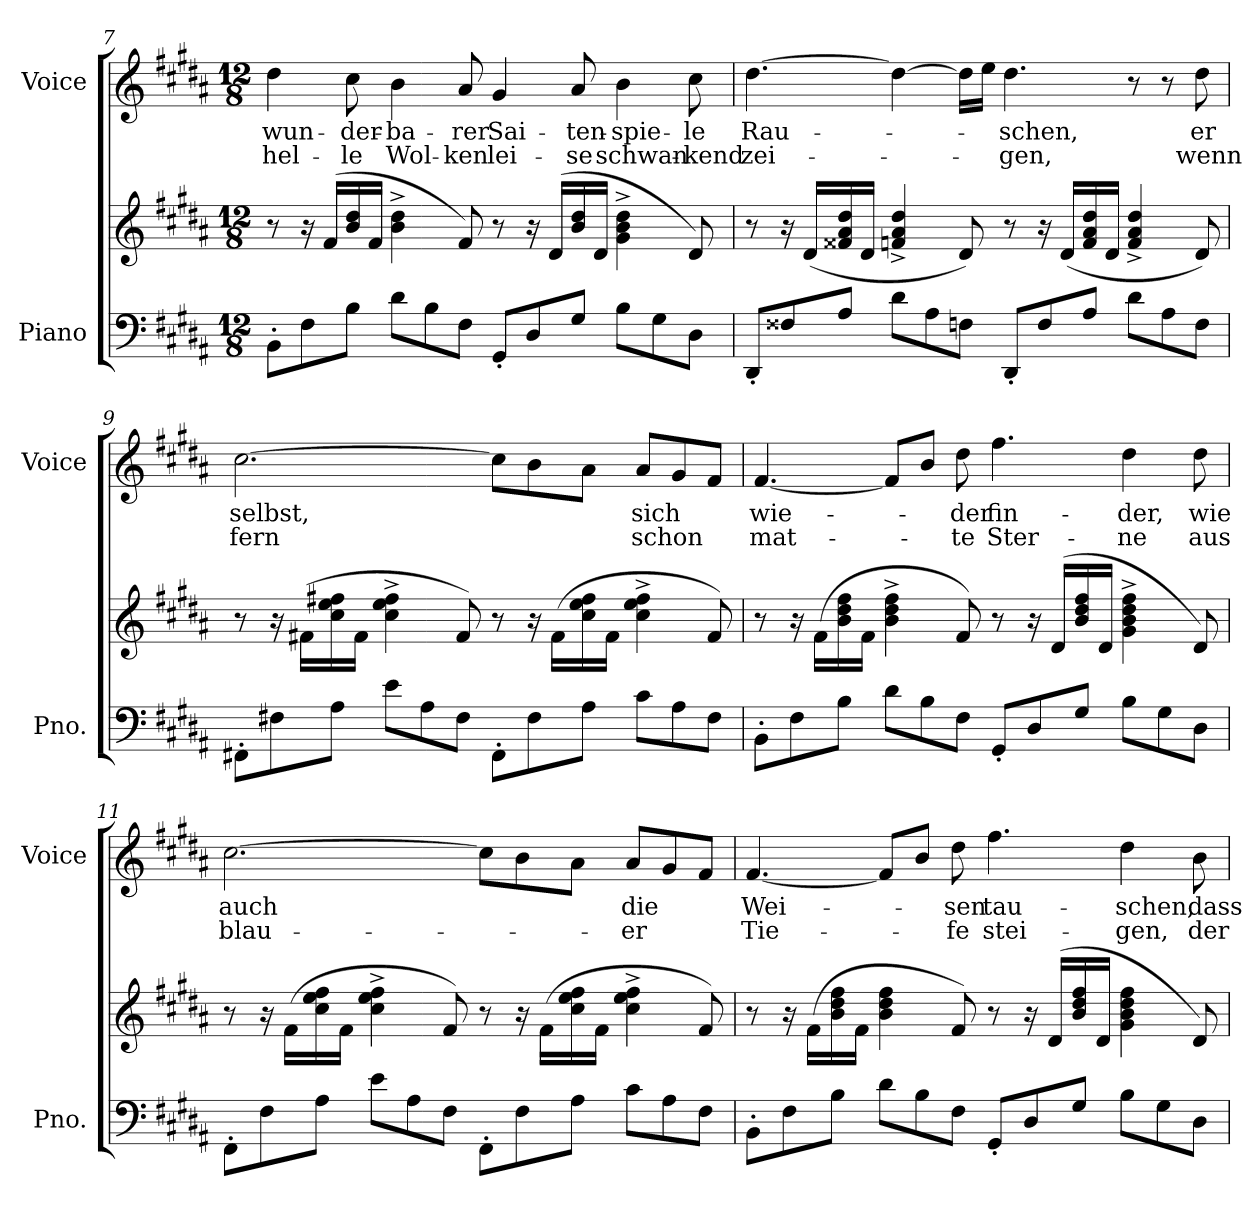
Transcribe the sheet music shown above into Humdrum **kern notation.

**kern	**kern	**kern	**text	**text
*part2	*part2	*part1	*part1	*part1
*staff3	*staff2	*staff1	*staff1	*staff1
*I"Piano	*	*I"Voice	*	*
*I'Pno.	*	*I'Voice	*	*
*clefF4	*clefG2	*clefG2	*	*
*k[f#c#g#d#a#]	*k[f#c#g#d#a#]	*k[f#c#g#d#a#]	*	*
*B:	*B:	*B:	*	*
*M12/8	*M12/8	*M12/8	*	*
=7	=7	=7	=7	=7
!	!	!	!LO:LY:b:color=#000000	!LO:LY:b:color=#000000
8BB'i\L	8r	4dd#i\	wun-	hel-
8F#i\	16r	.	.	.
.	(16f#i/LL	.	.	.
!	!	!	!LO:LY:b:color=#000000	!LO:LY:b:color=#000000
8Bi\J	16bi/ 16dd#i	8cc#i\	-der-	-le
.	16f#i/JJ	.	.	.
!	!	!	!LO:LY:b:color=#000000	!LO:LY:b:color=#000000
8d#i\L	4bi\^ 4dd#i^	4bi\	-ba-	Wol-
8Bi\	.	.	.	.
!	!	!	!LO:LY:b:color=#000000	!LO:LY:b:color=#000000
8F#i\J	8f#i/)	8a#i/	-rer	-ken
!	!	!	!LO:LY:b:color=#000000	!LO:LY:b:color=#000000
8GG#'i/L	8r	4g#i/	Sai-	lei-
8D#i/	16r	.	.	.
.	(16d#i/LL	.	.	.
!	!	!	!LO:LY:b:color=#000000	!LO:LY:b:color=#000000
8G#i/J	16bi/ 16dd#i	8a#i/	-ten-	-se
.	16d#i/JJ	.	.	.
!	!	!	!LO:LY:b:color=#000000	!LO:LY:b:color=#000000
8Bi\L	4g#i\^ 4bi^ 4dd#i^	4bi\	-spie-	schwan-
8G#i\	.	.	.	.
!	!	!	!LO:LY:b:color=#000000	!LO:LY:b:color=#000000
8D#i\J	8d#i/)	8cc#i\	-le	-kend
!!LO:LB:g=z
=8	=8	=8	=8	=8
!	!	!	!LO:LY:b:color=#000000	!LO:LY:b:color=#000000
8DD#'i/L	8r	[>4.dd#i\	Rau-	zei-
8F##Xi/	16r	.	.	.
.	(16d#i/LL	.	.	.
8A#i/J	16f##Xi/ 16a#i 16dd#i	.	.	.
.	16d#i/JJ	.	.	.
8d#i\L	4fi/^ 4a#i^ 4dd#i^	4dd#i\_>	.	.
8A#i\	.	.	.	.
8Fi\J	8d#i/)	16dd#i\LL]	.	.
.	.	16eei\JJ	.	.
!	!	!	!LO:LY:b:color=#000000	!LO:LY:b:color=#000000
8DD#'i/L	8r	4.dd#i\	-schen,	-gen,
8Fi/	16r	.	.	.
.	(16d#i/LL	.	.	.
8A#i/J	16fi/ 16a#i 16dd#i	.	.	.
.	16d#i/JJ	.	.	.
8d#i\L	4fi/^ 4a#i^ 4dd#i^	8r	.	.
8A#i\	.	8r	.	.
!	!	!	!LO:LY:b:color=#000000	!LO:LY:b:color=#000000
8Fi\J	8d#i/)	8dd#i\	er	wenn
=9	=9	=9	=9	=9
!	!	!	!LO:LY:b:color=#000000	!LO:LY:b:color=#000000
8FF#X'i\L	8r	[>2.cc#i\	selbst,	fern
8F#Xi\	16r	.	.	.
.	(16f#Xi\LL	.	.	.
8A#i\J	16cc#i\ 16eei 16ff#Xi	.	.	.
.	16f#i\JJ	.	.	.
8ei\L	4cc#i\^ 4eei^ 4ff#i^	.	.	.
8A#i\	.	.	.	.
8F#i\J	8f#i/)	.	.	.
8FF#'i\L	8r	8cc#i\L]	.	.
8F#i\	16r	8bi\	.	.
.	(16f#i\LL	.	.	.
8A#i\J	16cc#i\ 16eei 16ff#i	8a#i\J	.	.
.	16f#i\JJ	.	.	.
!	!	!	!LO:LY:b:color=#000000	!LO:LY:b:color=#000000
8c#i\L	4cc#i\^ 4eei^ 4ff#i^	8a#i/L	sich	schon
8A#i\	.	8g#i/	.	.
8F#i\J	8f#i/)	8f#i/J	.	.
!!LO:PB:g=z
=10	=10	=10	=10	=10
!	!	!	!LO:LY:b:color=#000000	!LO:LY:b:color=#000000
8BB'i\L	8r	[<4.f#i/	wie-	mat-
8F#i\	16r	.	.	.
.	(16f#i\LL	.	.	.
8Bi\J	16bi\ 16dd#i 16ff#i	.	.	.
.	16f#i\JJ	.	.	.
8d#i\L	4bi\^ 4dd#i^ 4ff#i^	8f#i/L]	.	.
8Bi\	.	8bi/J	.	.
!	!	!	!LO:LY:b:color=#000000	!LO:LY:b:color=#000000
8F#i\J	8f#i/)	8dd#i\	-der	-te
!	!	!	!LO:LY:b:color=#000000	!LO:LY:b:color=#000000
8GG#'i/L	8r	4.ff#i\	fin-	Ster-
8D#i/	16r	.	.	.
.	(16d#i/LL	.	.	.
8G#i/J	16bi/ 16dd#i 16ff#i	.	.	.
.	16d#i/JJ	.	.	.
!	!	!	!LO:LY:b:color=#000000	!LO:LY:b:color=#000000
8Bi\L	4g#i\^ 4bi^ 4dd#i^ 4ff#i^	4dd#i\	-der,	-ne
8G#i\	.	.	.	.
!	!	!	!LO:LY:b:color=#000000	!LO:LY:b:color=#000000
8D#i\J	8d#i/)	8dd#i\	wie	aus
=11	=11	=11	=11	=11
!	!	!	!LO:LY:b:color=#000000	!LO:LY:b:color=#000000
8FF#'i\L	8r	[>2.cc#i\	auch	blau-
8F#i\	16r	.	.	.
.	(16f#i\LL	.	.	.
8A#i\J	16cc#i\ 16eei 16ff#i	.	.	.
.	16f#i\JJ	.	.	.
8ei\L	4cc#i\^ 4eei^ 4ff#i^	.	.	.
8A#i\	.	.	.	.
8F#i\J	8f#i/)	.	.	.
8FF#'i\L	8r	8cc#i\L]	.	.
8F#i\	16r	8bi\	.	.
.	(16f#i\LL	.	.	.
8A#i\J	16cc#i\ 16eei 16ff#i	8a#i\J	.	.
.	16f#i\JJ	.	.	.
!	!	!	!LO:LY:b:color=#000000	!LO:LY:b:color=#000000
8c#i\L	4cc#i\^ 4eei^ 4ff#i^	8a#i/L	die	-er
8A#i\	.	8g#i/	.	.
8F#i\J	8f#i/)	8f#i/J	.	.
!!LO:LB:g=z
=12	=12	=12	=12	=12
!	!	!	!LO:LY:b:color=#000000	!LO:LY:b:color=#000000
8BB'i\L	8r	[<4.f#i/	Wei-	Tie-
8F#i\	16r	.	.	.
.	(16f#i\LL	.	.	.
8Bi\J	16bi\ 16dd#i 16ff#i	.	.	.
.	16f#i\JJ	.	.	.
8d#i\L	4bi\ 4dd#i 4ff#i	8f#i/L]	.	.
8Bi\	.	8bi/J	.	.
!	!	!	!LO:LY:b:color=#000000	!LO:LY:b:color=#000000
8F#i\J	8f#i/)	8dd#i\	-sen	-fe
!	!	!	!LO:LY:b:color=#000000	!LO:LY:b:color=#000000
8GG#'i/L	8r	4.ff#i\	tau-	stei-
8D#i/	16r	.	.	.
.	(16d#i/LL	.	.	.
8G#i/J	16bi/ 16dd#i 16ff#i	.	.	.
.	16d#i/JJ	.	.	.
!	!	!	!LO:LY:b:color=#000000	!LO:LY:b:color=#000000
8Bi\L	4g#i\ 4bi 4dd#i 4ff#i	4dd#i\	-schen,	-gen,
8G#i\	.	.	.	.
!	!	!	!LO:LY:b:color=#000000	!LO:LY:b:color=#000000
8D#i\J	8d#i/)	8bi\	dass	der
=	=	=	=	=
*-	*-	*-	*-	*-
